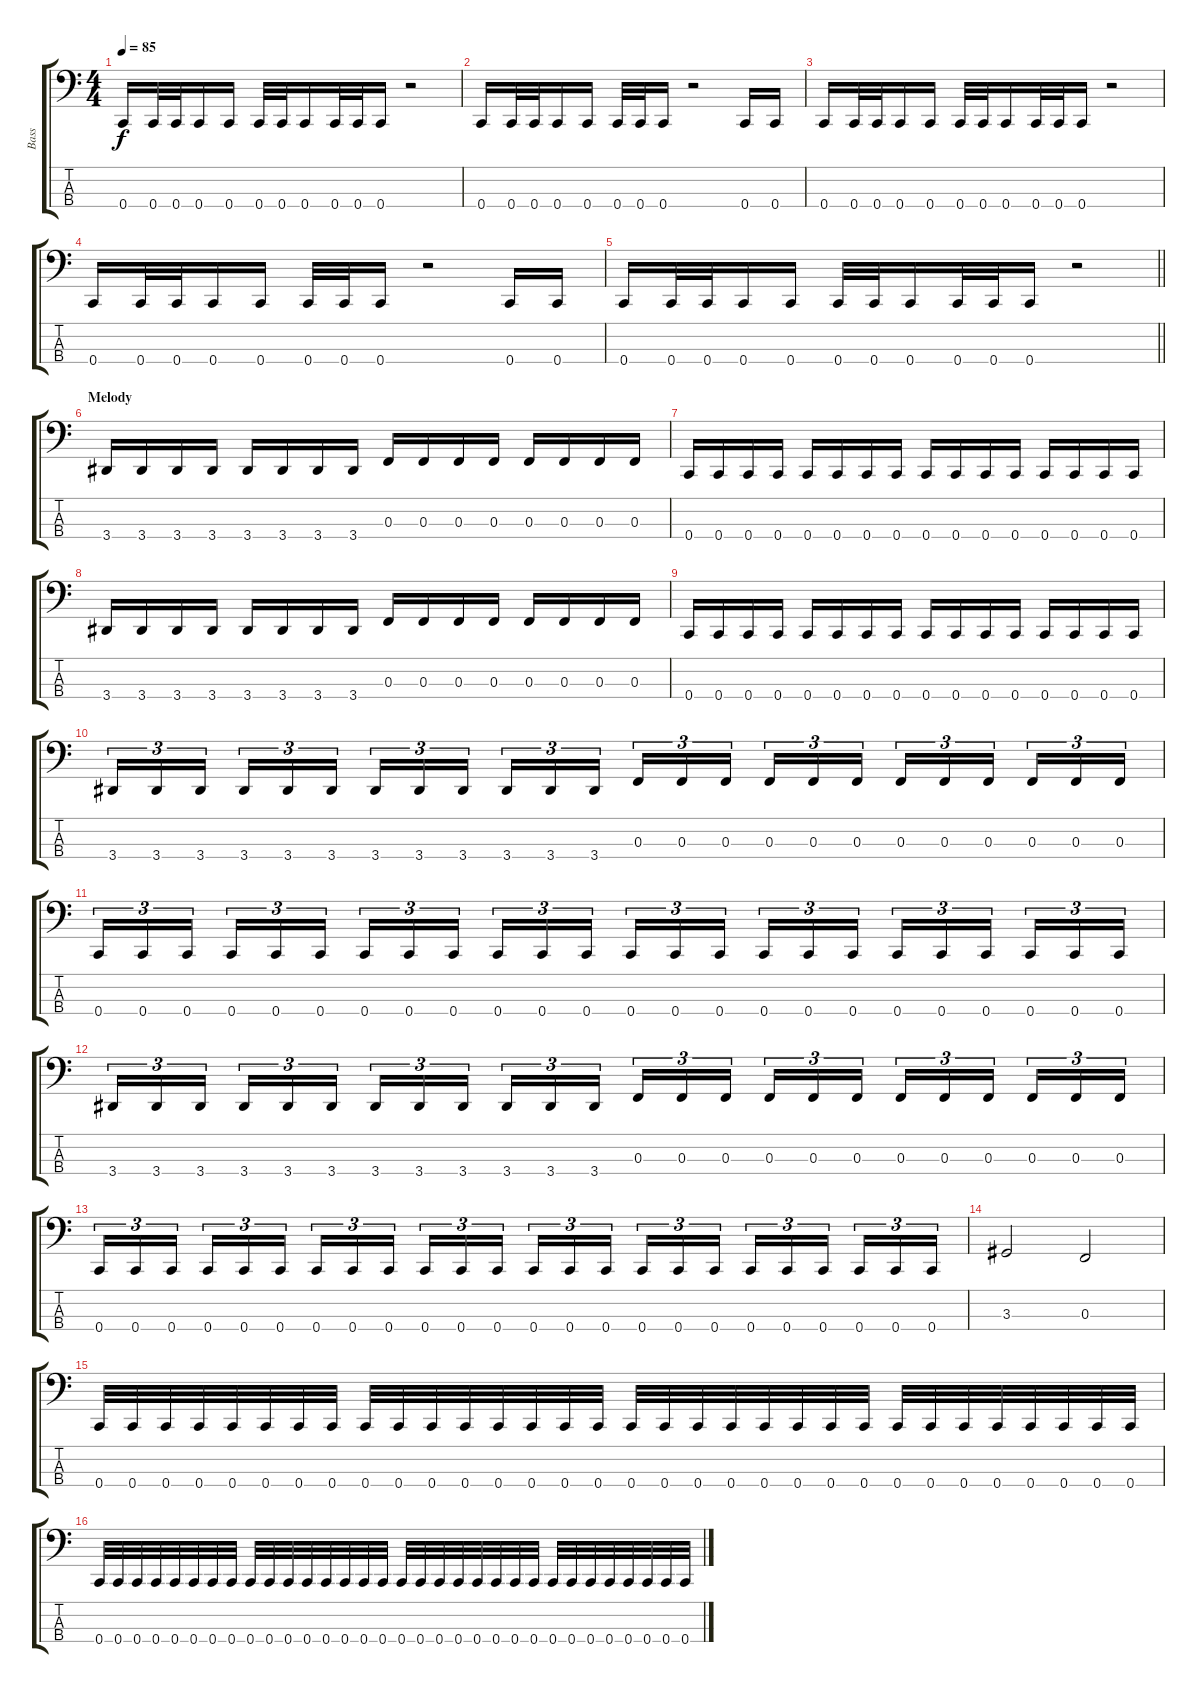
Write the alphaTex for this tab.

\track ("Bass" "Bass") {instrument electricbassfinger}
\staff {score tabs}
\tuning (Eb2 Bb1 F1 C1) {hide}
\ts (4 4)
\tempo 85
\clef f4
\ks c
0.4.16{dy f} 0.4.32 0.4.32 0.4.16 0.4.16 0.4.32 0.4.32 0.4.16 0.4.32 0.4.32 0.4.16 r.2 |
0.4.16 0.4.32 0.4.32 0.4.16 0.4.16 0.4.32 0.4.32 0.4.16 r.2 0.4.16 0.4.16 |
0.4.16 0.4.32 0.4.32 0.4.16 0.4.16 0.4.32 0.4.32 0.4.16 0.4.32 0.4.32 0.4.16 r.2 |
0.4.16 0.4.32 0.4.32 0.4.16 0.4.16 0.4.32 0.4.32 0.4.16 r.2 0.4.16 0.4.16 |
\barLineRight lightlight
0.4.16 0.4.32 0.4.32 0.4.16 0.4.16 0.4.32 0.4.32 0.4.16 0.4.32 0.4.32 0.4.16 r.2 |
\section ("" "Melody")
3.4.16 3.4.16 3.4.16 3.4.16 3.4.16 3.4.16 3.4.16 3.4.16 0.3.16 0.3.16 0.3.16 0.3.16 0.3.16 0.3.16 0.3.16 0.3.16 |
0.4.16 0.4.16 0.4.16 0.4.16 0.4.16 0.4.16 0.4.16 0.4.16 0.4.16 0.4.16 0.4.16 0.4.16 0.4.16 0.4.16 0.4.16 0.4.16 |
3.4.16 3.4.16 3.4.16 3.4.16 3.4.16 3.4.16 3.4.16 3.4.16 0.3.16 0.3.16 0.3.16 0.3.16 0.3.16 0.3.16 0.3.16 0.3.16 |
0.4.16 0.4.16 0.4.16 0.4.16 0.4.16 0.4.16 0.4.16 0.4.16 0.4.16 0.4.16 0.4.16 0.4.16 0.4.16 0.4.16 0.4.16 0.4.16 |
3.4.16{tu (3 2)} 3.4.16{tu (3 2)} 3.4.16{tu (3 2) beam splitsecondary} 3.4.16{tu (3 2)} 3.4.16{tu (3 2)} 3.4.16{tu (3 2)} 3.4.16{tu (3 2)} 3.4.16{tu (3 2)} 3.4.16{tu (3 2) beam splitsecondary} 3.4.16{tu (3 2)} 3.4.16{tu (3 2)} 3.4.16{tu (3 2)} 0.3.16{tu (3 2)} 0.3.16{tu (3 2)} 0.3.16{tu (3 2) beam splitsecondary} 0.3.16{tu (3 2)} 0.3.16{tu (3 2)} 0.3.16{tu (3 2)} 0.3.16{tu (3 2)} 0.3.16{tu (3 2)} 0.3.16{tu (3 2) beam splitsecondary} 0.3.16{tu (3 2)} 0.3.16{tu (3 2)} 0.3.16{tu (3 2)} |
0.4.16{tu (3 2)} 0.4.16{tu (3 2)} 0.4.16{tu (3 2) beam splitsecondary} 0.4.16{tu (3 2)} 0.4.16{tu (3 2)} 0.4.16{tu (3 2)} 0.4.16{tu (3 2)} 0.4.16{tu (3 2)} 0.4.16{tu (3 2) beam splitsecondary} 0.4.16{tu (3 2)} 0.4.16{tu (3 2)} 0.4.16{tu (3 2)} 0.4.16{tu (3 2)} 0.4.16{tu (3 2)} 0.4.16{tu (3 2) beam splitsecondary} 0.4.16{tu (3 2)} 0.4.16{tu (3 2)} 0.4.16{tu (3 2)} 0.4.16{tu (3 2)} 0.4.16{tu (3 2)} 0.4.16{tu (3 2) beam splitsecondary} 0.4.16{tu (3 2)} 0.4.16{tu (3 2)} 0.4.16{tu (3 2)} |
3.4.16{tu (3 2)} 3.4.16{tu (3 2)} 3.4.16{tu (3 2) beam splitsecondary} 3.4.16{tu (3 2)} 3.4.16{tu (3 2)} 3.4.16{tu (3 2)} 3.4.16{tu (3 2)} 3.4.16{tu (3 2)} 3.4.16{tu (3 2) beam splitsecondary} 3.4.16{tu (3 2)} 3.4.16{tu (3 2)} 3.4.16{tu (3 2)} 0.3.16{tu (3 2)} 0.3.16{tu (3 2)} 0.3.16{tu (3 2) beam splitsecondary} 0.3.16{tu (3 2)} 0.3.16{tu (3 2)} 0.3.16{tu (3 2)} 0.3.16{tu (3 2)} 0.3.16{tu (3 2)} 0.3.16{tu (3 2) beam splitsecondary} 0.3.16{tu (3 2)} 0.3.16{tu (3 2)} 0.3.16{tu (3 2)} |
0.4.16{tu (3 2)} 0.4.16{tu (3 2)} 0.4.16{tu (3 2) beam splitsecondary} 0.4.16{tu (3 2)} 0.4.16{tu (3 2)} 0.4.16{tu (3 2)} 0.4.16{tu (3 2)} 0.4.16{tu (3 2)} 0.4.16{tu (3 2) beam splitsecondary} 0.4.16{tu (3 2)} 0.4.16{tu (3 2)} 0.4.16{tu (3 2)} 0.4.16{tu (3 2)} 0.4.16{tu (3 2)} 0.4.16{tu (3 2) beam splitsecondary} 0.4.16{tu (3 2)} 0.4.16{tu (3 2)} 0.4.16{tu (3 2)} 0.4.16{tu (3 2)} 0.4.16{tu (3 2)} 0.4.16{tu (3 2) beam splitsecondary} 0.4.16{tu (3 2)} 0.4.16{tu (3 2)} 0.4.16{tu (3 2)} |
3.3.2 0.3.2 |
0.4.32 0.4.32 0.4.32 0.4.32 0.4.32 0.4.32 0.4.32 0.4.32 0.4.32 0.4.32 0.4.32 0.4.32 0.4.32 0.4.32 0.4.32 0.4.32 0.4.32 0.4.32 0.4.32 0.4.32 0.4.32 0.4.32 0.4.32 0.4.32 0.4.32 0.4.32 0.4.32 0.4.32 0.4.32 0.4.32 0.4.32 0.4.32 |
0.4.32 0.4.32 0.4.32 0.4.32 0.4.32 0.4.32 0.4.32 0.4.32 0.4.32 0.4.32 0.4.32 0.4.32 0.4.32 0.4.32 0.4.32 0.4.32 0.4.32 0.4.32 0.4.32 0.4.32 0.4.32 0.4.32 0.4.32 0.4.32 0.4.32 0.4.32 0.4.32 0.4.32 0.4.32 0.4.32 0.4.32 0.4.32
